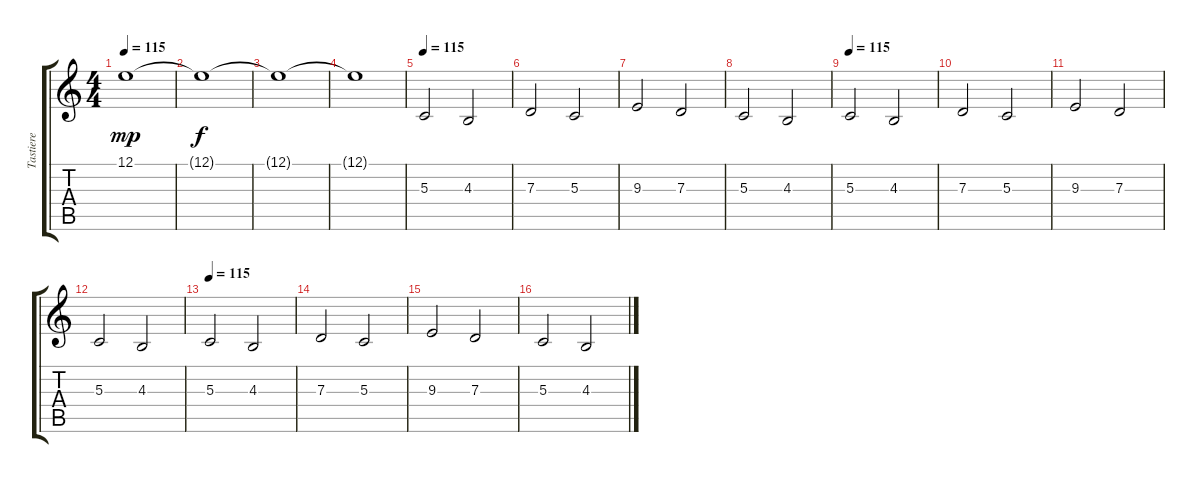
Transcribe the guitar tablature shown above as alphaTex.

\track ("Tastiere" "Tastiere") {instrument stringensemble2}
\staff {score tabs}
\tuning (E4 B3 G3 D3 A2 E2) {hide}
\ts (4 4)
\tempo 115
\clef g2
\ks c
12.1.1{dy mp} |
12.1{t}.1{dy f} |
12.1{t}.1 |
12.1{t}.1 |
\tempo 115
5.3.2{volume 11} 4.3.2 |
7.3.2 5.3.2 |
9.3.2 7.3.2 |
5.3.2 4.3.2 |
\tempo 115
5.3.2 4.3.2 |
7.3.2 5.3.2 |
9.3.2 7.3.2 |
5.3.2 4.3.2 |
\tempo 115
5.3.2{volume 11} 4.3.2 |
7.3.2 5.3.2 |
9.3.2 7.3.2 |
5.3.2 4.3.2
